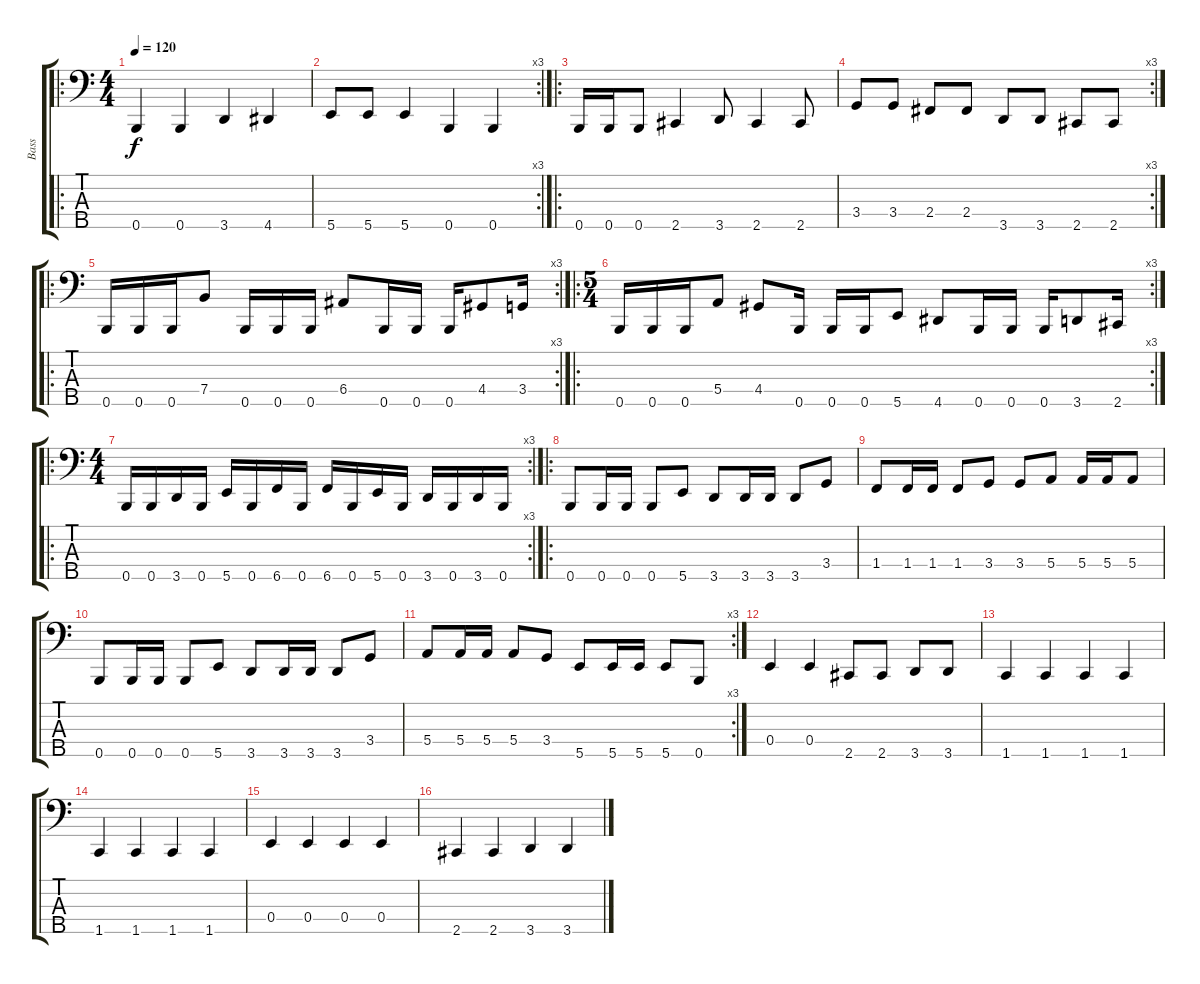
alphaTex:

\track ("Bass" "Bass") {instrument slapbass1}
\staff {score tabs}
\tuning (G2 D2 A1 E1 B0) {hide}
\ro
\ts (4 4)
\tempo 120
\clef f4
\ks c
0.5.4{dy f instrument slapbass1} 0.5.4 3.5.4 4.5.4 |
\rc 3
5.5.8 5.5.8 5.5.4 0.5.4 0.5.4 |
\ro
0.5.16 0.5.16 0.5.8 2.5.4 3.5.8 2.5.4 2.5.8 |
\rc 3
3.4.8 3.4.8 2.4.8 2.4.8 3.5.8 3.5.8 2.5.8 2.5.8 |
\ro
\rc 3
0.5.16 0.5.16 0.5.16 7.4.8 0.5.16 0.5.16 0.5.16 6.4.8 0.5.16 0.5.16 0.5.16 4.4.8 3.4.16 |
\ro
\rc 3
\ts (5 4)
0.5.16 0.5.16 0.5.16 5.4.8 4.4.8 0.5.16 0.5.16 0.5.16 5.5.8 4.5.8 0.5.16 0.5.16 0.5.16 3.5.8 2.5.16 |
\ro
\rc 3
\ts (4 4)
0.5.16 0.5.16 3.5.16 0.5.16 5.5.16 0.5.16 6.5.16 0.5.16 6.5.16 0.5.16 5.5.16 0.5.16 3.5.16 0.5.16 3.5.16 0.5.16 |
\ro
0.5.8 0.5.16 0.5.16 0.5.8 5.5.8 3.5.8 3.5.16 3.5.16 3.5.8 3.4.8 |
1.4.8 1.4.16 1.4.16 1.4.8 3.4.8 3.4.8 5.4.8 5.4.16 5.4.16 5.4.8 |
0.5.8 0.5.16 0.5.16 0.5.8 5.5.8 3.5.8 3.5.16 3.5.16 3.5.8 3.4.8 |
\rc 3
5.4.8 5.4.16 5.4.16 5.4.8 3.4.8 5.5.8 5.5.16 5.5.16 5.5.8 0.5.8 |
0.4.4 0.4.4 2.5.8 2.5.8 3.5.8 3.5.8 |
1.5.4 1.5.4 1.5.4 1.5.4 |
1.5.4 1.5.4 1.5.4 1.5.4 |
0.4.4 0.4.4 0.4.4 0.4.4 |
2.5.4 2.5.4 3.5.4 3.5.4
